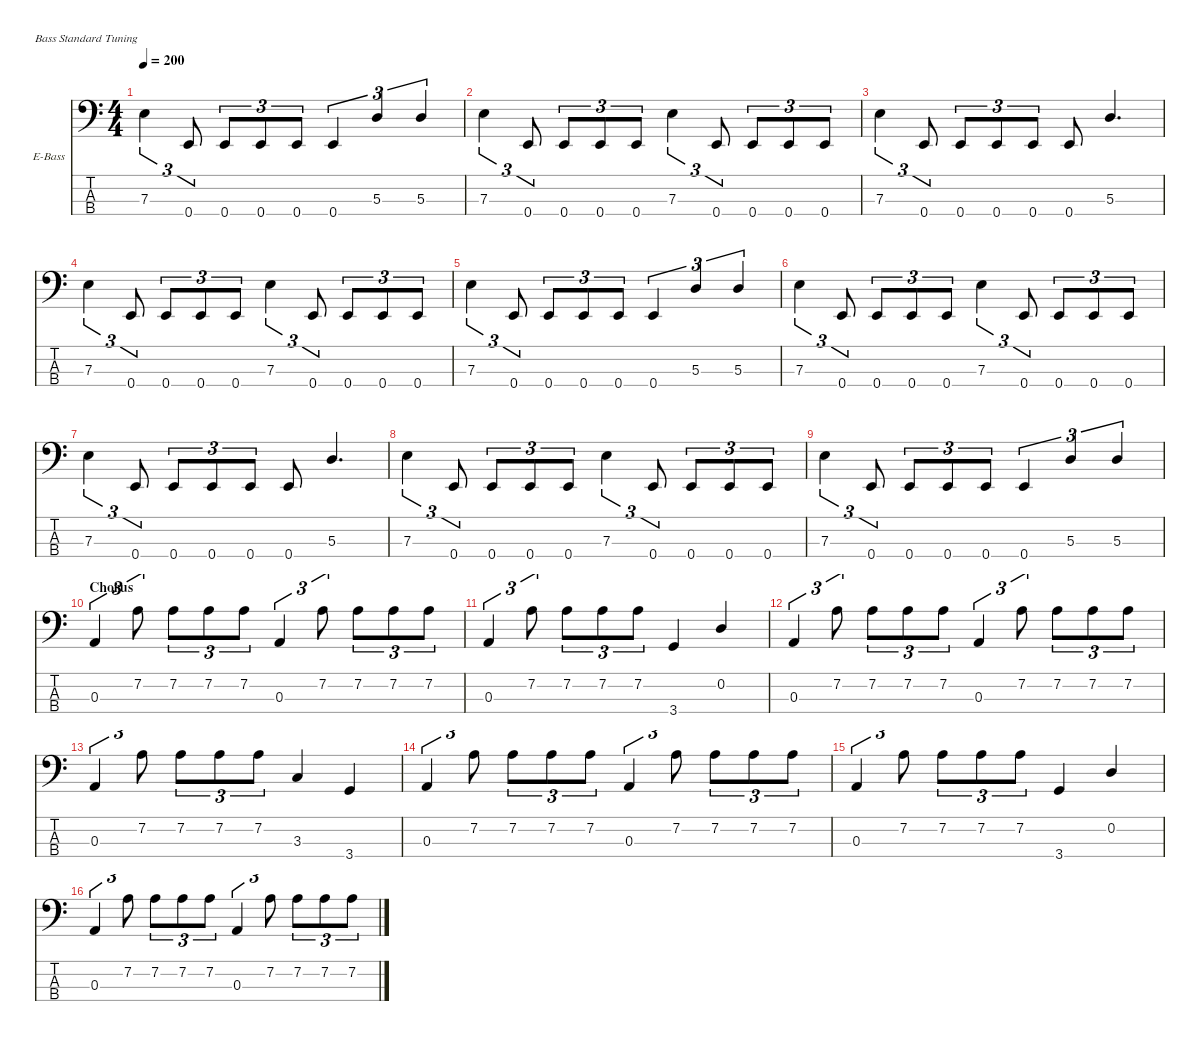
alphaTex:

\hideDynamics
\bracketExtendMode nobrackets
\firstSystemTrackNameOrientation horizontal
\otherSystemsTrackNameOrientation horizontal
\track ("Bass" "E-Bass") {instrument electricbassfinger}
\staff {score tabs}
\tuning (G2 D2 A1 E1)
\ts (4 4)
\tempo 200
\clef f4
\ks c
7.3.4{tu (3 2) dy f beam Down} 0.4.8{tu (3 2) beam Up} 0.4.8{tu (3 2) beam Up} 0.4.8{tu (3 2) beam Up} 0.4.8{tu (3 2) beam Up} 0.4.4{tu (3 2) beam Up} 5.3.4{tu (3 2) beam Up} 5.3.4{tu (3 2) beam Up} |
7.3.4{tu (3 2) beam Down} 0.4.8{tu (3 2) beam Up} 0.4.8{tu (3 2) beam Up} 0.4.8{tu (3 2) beam Up} 0.4.8{tu (3 2) beam Up} 7.3.4{tu (3 2) beam Down} 0.4.8{tu (3 2) beam Up} 0.4.8{tu (3 2) beam Up} 0.4.8{tu (3 2) beam Up} 0.4.8{tu (3 2) beam Up} |
7.3.4{tu (3 2) beam Down} 0.4.8{tu (3 2) beam Up} 0.4.8{tu (3 2) beam Up} 0.4.8{tu (3 2) beam Up} 0.4.8{tu (3 2) beam Up} 0.4.8{beam Up} 5.3.4{d beam Up} |
7.3.4{tu (3 2) beam Down} 0.4.8{tu (3 2) beam Up} 0.4.8{tu (3 2) beam Up} 0.4.8{tu (3 2) beam Up} 0.4.8{tu (3 2) beam Up} 7.3.4{tu (3 2) beam Down} 0.4.8{tu (3 2) beam Up} 0.4.8{tu (3 2) beam Up} 0.4.8{tu (3 2) beam Up} 0.4.8{tu (3 2) beam Up} |
7.3.4{tu (3 2) beam Down} 0.4.8{tu (3 2) beam Up} 0.4.8{tu (3 2) beam Up} 0.4.8{tu (3 2) beam Up} 0.4.8{tu (3 2) beam Up} 0.4.4{tu (3 2) beam Up} 5.3.4{tu (3 2) beam Up} 5.3.4{tu (3 2) beam Up} |
7.3.4{tu (3 2) beam Down} 0.4.8{tu (3 2) beam Up} 0.4.8{tu (3 2) beam Up} 0.4.8{tu (3 2) beam Up} 0.4.8{tu (3 2) beam Up} 7.3.4{tu (3 2) beam Down} 0.4.8{tu (3 2) beam Up} 0.4.8{tu (3 2) beam Up} 0.4.8{tu (3 2) beam Up} 0.4.8{tu (3 2) beam Up} |
7.3.4{tu (3 2) beam Down} 0.4.8{tu (3 2) beam Up} 0.4.8{tu (3 2) beam Up} 0.4.8{tu (3 2) beam Up} 0.4.8{tu (3 2) beam Up} 0.4.8{beam Up} 5.3.4{d beam Up} |
7.3.4{tu (3 2) beam Down} 0.4.8{tu (3 2) beam Up} 0.4.8{tu (3 2) beam Up} 0.4.8{tu (3 2) beam Up} 0.4.8{tu (3 2) beam Up} 7.3.4{tu (3 2) beam Down} 0.4.8{tu (3 2) beam Up} 0.4.8{tu (3 2) beam Up} 0.4.8{tu (3 2) beam Up} 0.4.8{tu (3 2) beam Up} |
7.3.4{tu (3 2) beam Down} 0.4.8{tu (3 2) beam Up} 0.4.8{tu (3 2) beam Up} 0.4.8{tu (3 2) beam Up} 0.4.8{tu (3 2) beam Up} 0.4.4{tu (3 2) beam Up} 5.3.4{tu (3 2) beam Up} 5.3.4{tu (3 2) beam Up} |
\section ("" "Chorus")
0.3.4{tu (3 2) beam Up} 7.2.8{tu (3 2) beam Down} 7.2.8{tu (3 2) beam Down} 7.2.8{tu (3 2) beam Down} 7.2.8{tu (3 2) beam Down} 0.3.4{tu (3 2) beam Up} 7.2.8{tu (3 2) beam Down} 7.2.8{tu (3 2) beam Down} 7.2.8{tu (3 2) beam Down} 7.2.8{tu (3 2) beam Down} |
0.3.4{tu (3 2) beam Up} 7.2.8{tu (3 2) beam Down} 7.2.8{tu (3 2) beam Down} 7.2.8{tu (3 2) beam Down} 7.2.8{tu (3 2) beam Down} 3.4.4{beam Up} 0.2.4{beam Up} |
0.3.4{tu (3 2) beam Up} 7.2.8{tu (3 2) beam Down} 7.2.8{tu (3 2) beam Down} 7.2.8{tu (3 2) beam Down} 7.2.8{tu (3 2) beam Down} 0.3.4{tu (3 2) beam Up} 7.2.8{tu (3 2) beam Down} 7.2.8{tu (3 2) beam Down} 7.2.8{tu (3 2) beam Down} 7.2.8{tu (3 2) beam Down} |
0.3.4{tu (3 2) beam Up} 7.2.8{tu (3 2) beam Down} 7.2.8{tu (3 2) beam Down} 7.2.8{tu (3 2) beam Down} 7.2.8{tu (3 2) beam Down} 3.3.4{beam Up} 3.4.4{beam Up} |
0.3.4{tu (3 2) beam Up} 7.2.8{tu (3 2) beam Down} 7.2.8{tu (3 2) beam Down} 7.2.8{tu (3 2) beam Down} 7.2.8{tu (3 2) beam Down} 0.3.4{tu (3 2) beam Up} 7.2.8{tu (3 2) beam Down} 7.2.8{tu (3 2) beam Down} 7.2.8{tu (3 2) beam Down} 7.2.8{tu (3 2) beam Down} |
0.3.4{tu (3 2) beam Up} 7.2.8{tu (3 2) beam Down} 7.2.8{tu (3 2) beam Down} 7.2.8{tu (3 2) beam Down} 7.2.8{tu (3 2) beam Down} 3.4.4{beam Up} 0.2.4{beam Up} |
0.3.4{tu (3 2) beam Up} 7.2.8{tu (3 2) beam Down} 7.2.8{tu (3 2) beam Down} 7.2.8{tu (3 2) beam Down} 7.2.8{tu (3 2) beam Down} 0.3.4{tu (3 2) beam Up} 7.2.8{tu (3 2) beam Down} 7.2.8{tu (3 2) beam Down} 7.2.8{tu (3 2) beam Down} 7.2.8{tu (3 2) beam Down}
